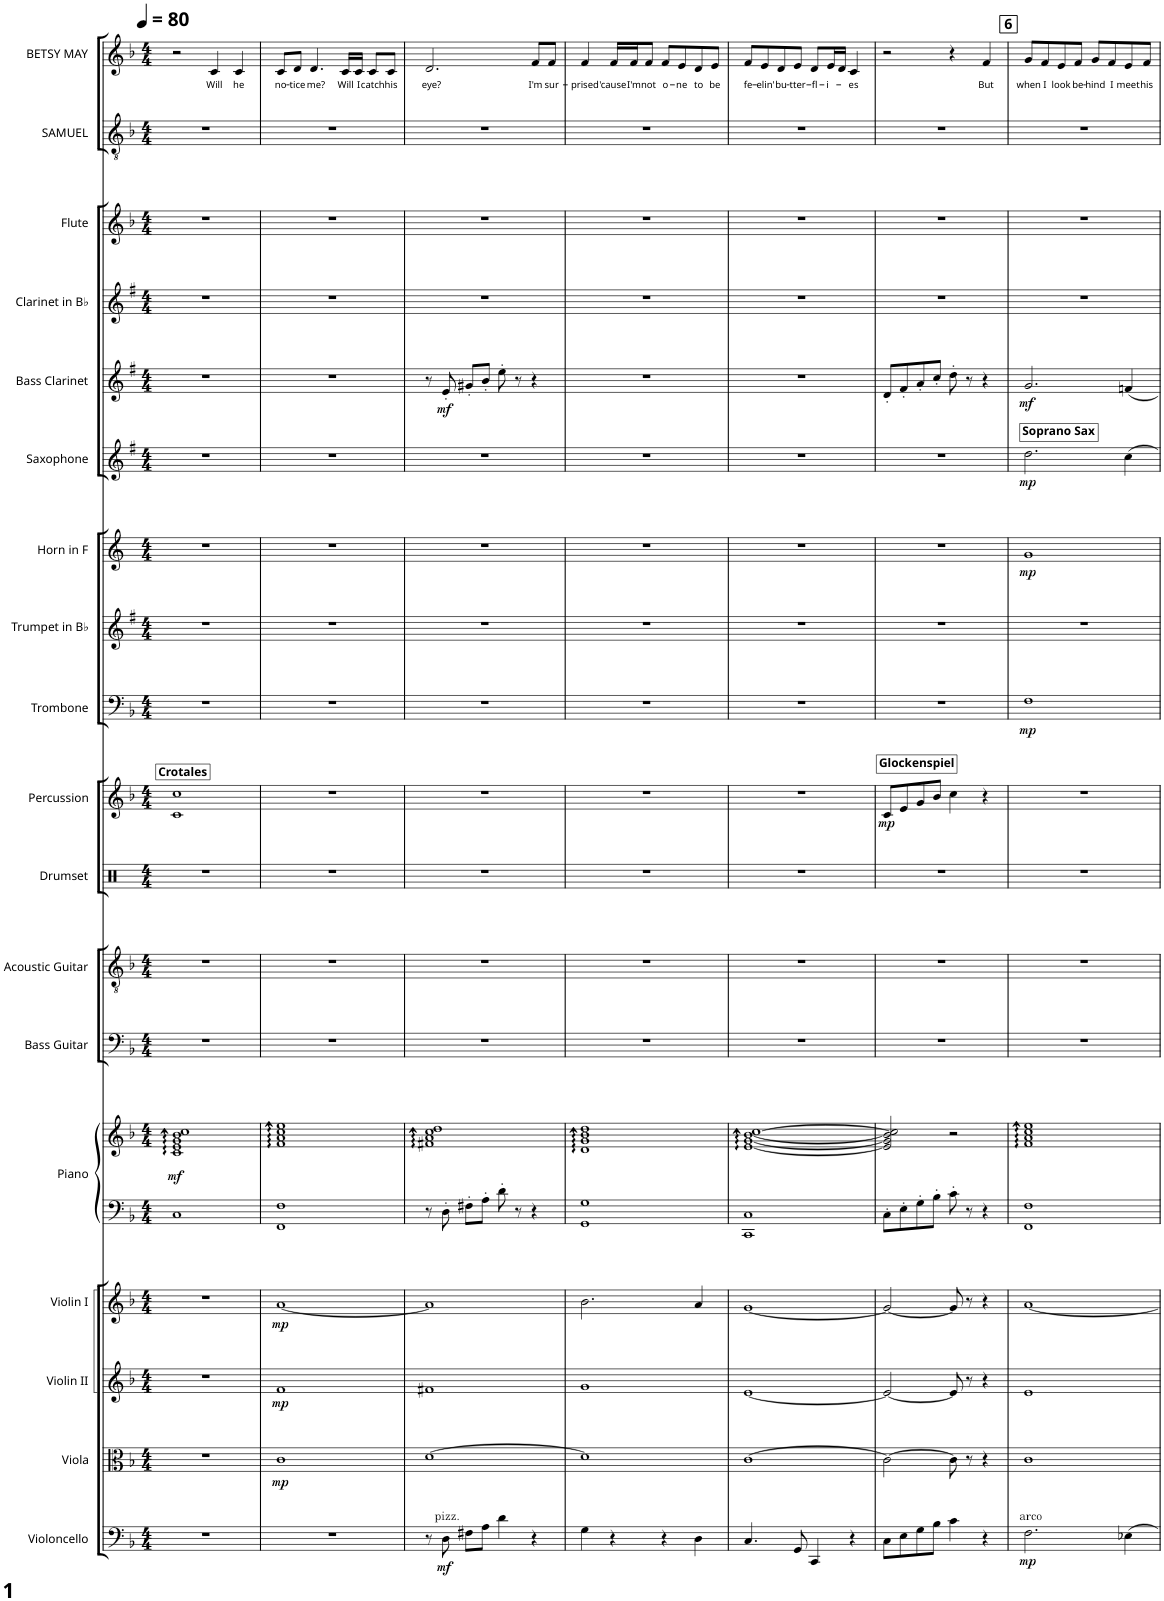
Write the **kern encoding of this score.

**kern	**dynam	**kern	**dynam	**kern	**dynam	**kern	**dynam	**kern	**kern	**dynam	**kern	**kern	**kern	**kern	**dynam	**kern	**dynam	**kern	**kern	**dynam	**kern	**dynam	**kern	**dynam	**kern	**kern	**kern	**kern	**text
*part18	*part18	*part17	*part17	*part16	*part16	*part15	*part15	*part14	*part14	*part14	*part13	*part12	*part11	*part10	*part10	*part9	*part9	*part8	*part7	*part7	*part6	*part6	*part5	*part5	*part4	*part3	*part2	*part1	*part1
*staff19	*staff19	*staff18	*staff18	*staff17	*staff17	*staff16	*staff16	*staff15	*staff14	*staff14/15	*staff13	*staff12	*staff11	*staff10	*staff10	*staff9	*staff9	*staff8	*staff7	*staff7	*staff6	*staff6	*staff5	*staff5	*staff4	*staff3	*staff2	*staff1	*staff1
*I"Violoncello	*	*I"Viola	*	*I"Violin II	*	*I"Violin I	*	*I"Piano	*	*	*I"Bass Guitar	*I"Acoustic Guitar	*I"Drumset	*I"Glockenspiel	*	*I"Trombone	*	*I"Trumpet in Bb	*I"Horn in F	*	*I"Saxophone	*	*I"Bass Clarinet	*	*I"Clarinet in Bb	*I"Flute	*I"SAMUEL	*I"BETSY MAY	*
*I'Vc.	*	*I'Vla.	*	*I'Vln. II	*	*I'Vln. I	*	*I'Pno.	*	*	*I'B. Guit.	*I'Guit.	*I'D. Set	*I'Glock.	*	*I'Tbn.	*	*I'Tpt. in Bb	*I'Hn. in F	*	*I'Sax.	*	*I'B. Cl.	*	*I'Cl. in Bb	*I'Fl.	*I'S	*I'BM	*
*clefF4	*	*clefC3	*	*clefG2	*	*clefG2	*	*clefF4	*clefG2	*	*clefF4	*clefGv2	*clefX	*clefG2	*	*clefF4	*	*clefG2	*clefG2	*	*clefG2	*	*clefG2	*	*clefG2	*clefG2	*clefGv2	*clefG2	*
*	*	*	*	*	*	*	*	*	*	*	*Trd7c12	*	*	*Trd-14c-24	*	*	*	*Trd1c2	*Trd4c7	*	*Trd1c2	*	*Trd8c14	*	*Trd1c2	*	*	*	*
*k[b-]	*	*k[b-]	*	*k[b-]	*	*k[b-]	*	*k[b-]	*k[b-]	*	*k[b-]	*k[b-]	*k[]	*k[b-]	*	*k[b-]	*	*k[f#]	*k[]	*	*k[f#]	*	*k[f#]	*	*k[f#]	*k[b-]	*k[b-]	*k[b-]	*
*M4/4	*	*M4/4	*	*M4/4	*	*M4/4	*	*M4/4	*M4/4	*	*M4/4	*M4/4	*M4/4	*M4/4	*	*M4/4	*	*M4/4	*M4/4	*	*M4/4	*	*M4/4	*	*M4/4	*M4/4	*M4/4	*M4/4	*
*MM80	*	*MM80	*	*MM80	*	*MM80	*	*MM80	*MM80	*	*MM80	*MM80	*MM80	*MM80	*	*MM80	*	*MM80	*MM80	*	*MM80	*	*MM80	*	*MM80	*MM80	*MM80	*MM80	*
=1	=1	=1	=1	=1	=1	=1	=1	=1	=1	=1	=1	=1	=1	=1	=1	=1	=1	=1	=1	=1	=1	=1	=1	=1	=1	=1	=1	=1	=1
!	!	!	!	!	!	!	!	!	!	!	!	!	!	!LO:TX:a:B:t=Crotales	!	!	!	!	!	!	!	!	!	!	!	!	!	!	!
!	!	!	!	!	!	!	!	!	!	!LO:DY:b	!	!	!	!	!	!	!	!	!	!	!	!	!	!	!	!	!	!	!
1r	.	1r	.	1r	.	1r	.	1C	1c 1e 1g 1b- 1cc	mf	1r	1r	1r	1c 1cc	.	1r	.	1r	1r	.	1r	.	1r	.	1r	1r	1r	2r	.
!	!	!	!	!	!	!	!	!	!	!	!	!	!	!	!	!	!	!	!	!	!	!	!	!	!	!	!	!	!LO:LY:b
.	.	.	.	.	.	.	.	.	.	.	.	.	.	.	.	.	.	.	.	.	.	.	.	.	.	.	.	4c/	Will
!	!	!	!	!	!	!	!	!	!	!	!	!	!	!	!	!	!	!	!	!	!	!	!	!	!	!	!	!	!LO:LY:b
.	.	.	.	.	.	.	.	.	.	.	.	.	.	.	.	.	.	.	.	.	.	.	.	.	.	.	.	4c/	he
=2	=2	=2	=2	=2	=2	=2	=2	=2	=2	=2	=2	=2	=2	=2	=2	=2	=2	=2	=2	=2	=2	=2	=2	=2	=2	=2	=2	=2	=2
!	!	!	!LO:DY:b	!	!LO:DY:b	!	!LO:DY:b	!	!	!	!	!	!	!	!	!	!	!	!	!	!	!	!	!	!	!	!	!	!LO:LY:b
1r	.	1c	mp	1f	mp	[1a	mp	1FF 1F	1f 1a 1cc 1ee	.	1r	1r	1r	1r	.	1r	.	1r	1r	.	1r	.	1r	.	1r	1r	1r	8c/L	no-
!	!	!	!	!	!	!	!	!	!	!	!	!	!	!	!	!	!	!	!	!	!	!	!	!	!	!	!	!	!LO:LY:b
.	.	.	.	.	.	.	.	.	.	.	.	.	.	.	.	.	.	.	.	.	.	.	.	.	.	.	.	8d/J	-tice
!	!	!	!	!	!	!	!	!	!	!	!	!	!	!	!	!	!	!	!	!	!	!	!	!	!	!	!	!	!LO:LY:b
.	.	.	.	.	.	.	.	.	.	.	.	.	.	.	.	.	.	.	.	.	.	.	.	.	.	.	.	4.d/	me?
!	!	!	!	!	!	!	!	!	!	!	!	!	!	!	!	!	!	!	!	!	!	!	!	!	!	!	!	!	!LO:LY:b
.	.	.	.	.	.	.	.	.	.	.	.	.	.	.	.	.	.	.	.	.	.	.	.	.	.	.	.	16c/LL	Will
!	!	!	!	!	!	!	!	!	!	!	!	!	!	!	!	!	!	!	!	!	!	!	!	!	!	!	!	!	!LO:LY:b
.	.	.	.	.	.	.	.	.	.	.	.	.	.	.	.	.	.	.	.	.	.	.	.	.	.	.	.	16c/JJ	I
!	!	!	!	!	!	!	!	!	!	!	!	!	!	!	!	!	!	!	!	!	!	!	!	!	!	!	!	!	!LO:LY:b
.	.	.	.	.	.	.	.	.	.	.	.	.	.	.	.	.	.	.	.	.	.	.	.	.	.	.	.	8c/L	catch
!	!	!	!	!	!	!	!	!	!	!	!	!	!	!	!	!	!	!	!	!	!	!	!	!	!	!	!	!	!LO:LY:b
.	.	.	.	.	.	.	.	.	.	.	.	.	.	.	.	.	.	.	.	.	.	.	.	.	.	.	.	8c/J	his
=3	=3	=3	=3	=3	=3	=3	=3	=3	=3	=3	=3	=3	=3	=3	=3	=3	=3	=3	=3	=3	=3	=3	=3	=3	=3	=3	=3	=3	=3
!	!	!	!	!	!	!	!	!	!	!	!	!	!	!	!	!	!	!	!	!	!	!	!	!	!	!	!	!	!LO:LY:b
8r	.	[1d	.	1f#X	.	1a]	.	8r	1f#X 1a 1cc 1dd	.	1r	1r	1r	1r	.	1r	.	1r	1r	.	1r	.	8r	.	1r	1r	1r	2.d/	eye?
!LO:TX:a:t=pizz.	!	!	!	!	!	!	!	!	!	!	!	!	!	!	!	!	!	!	!	!	!	!	!	!	!	!	!	!	!
!	!LO:DY:b	!	!	!	!	!	!	!	!	!	!	!	!	!	!	!	!	!	!	!	!	!	!	!LO:DY:b	!	!	!	!	!
8D\	mf	.	.	.	.	.	.	8D'\	.	.	.	.	.	.	.	.	.	.	.	.	.	.	8e'/	mf	.	.	.	.	.
8F#X\L	.	.	.	.	.	.	.	8F#X'\L	.	.	.	.	.	.	.	.	.	.	.	.	.	.	8g#X'/L	.	.	.	.	.	.
8A\J	.	.	.	.	.	.	.	8A'\J	.	.	.	.	.	.	.	.	.	.	.	.	.	.	8b'/J	.	.	.	.	.	.
4d\	.	.	.	.	.	.	.	8d'\	.	.	.	.	.	.	.	.	.	.	.	.	.	.	8ee'\	.	.	.	.	.	.
.	.	.	.	.	.	.	.	8r	.	.	.	.	.	.	.	.	.	.	.	.	.	.	8r	.	.	.	.	.	.
!	!	!	!	!	!	!	!	!	!	!	!	!	!	!	!	!	!	!	!	!	!	!	!	!	!	!	!	!	!LO:LY:b
4r	.	.	.	.	.	.	.	4r	.	.	.	.	.	.	.	.	.	.	.	.	.	.	4r	.	.	.	.	8f/L	I'm
!	!	!	!	!	!	!	!	!	!	!	!	!	!	!	!	!	!	!	!	!	!	!	!	!	!	!	!	!	!LO:LY:b
.	.	.	.	.	.	.	.	.	.	.	.	.	.	.	.	.	.	.	.	.	.	.	.	.	.	.	.	8f/J	sur-
=4	=4	=4	=4	=4	=4	=4	=4	=4	=4	=4	=4	=4	=4	=4	=4	=4	=4	=4	=4	=4	=4	=4	=4	=4	=4	=4	=4	=4	=4
!	!	!	!	!	!	!	!	!	!	!	!	!	!	!	!	!	!	!	!	!	!	!	!	!	!	!	!	!	!LO:LY:b
4G\	.	1d]	.	1g	.	2.b-\	.	1GG 1G	1d 1g 1b- 1dd	.	1r	1r	1r	1r	.	1r	.	1r	1r	.	1r	.	1r	.	1r	1r	1r	4f/	-prised
!	!	!	!	!	!	!	!	!	!	!	!	!	!	!	!	!	!	!	!	!	!	!	!	!	!	!	!	!	!LO:LY:b
4r	.	.	.	.	.	.	.	.	.	.	.	.	.	.	.	.	.	.	.	.	.	.	.	.	.	.	.	16f/LL	'cause
!	!	!	!	!	!	!	!	!	!	!	!	!	!	!	!	!	!	!	!	!	!	!	!	!	!	!	!	!	!LO:LY:b
.	.	.	.	.	.	.	.	.	.	.	.	.	.	.	.	.	.	.	.	.	.	.	.	.	.	.	.	16f/J	I'm
!	!	!	!	!	!	!	!	!	!	!	!	!	!	!	!	!	!	!	!	!	!	!	!	!	!	!	!	!	!LO:LY:b
.	.	.	.	.	.	.	.	.	.	.	.	.	.	.	.	.	.	.	.	.	.	.	.	.	.	.	.	8f/J	not
!	!	!	!	!	!	!	!	!	!	!	!	!	!	!	!	!	!	!	!	!	!	!	!	!	!	!	!	!	!LO:LY:b
4r	.	.	.	.	.	.	.	.	.	.	.	.	.	.	.	.	.	.	.	.	.	.	.	.	.	.	.	8f/L	o-
!	!	!	!	!	!	!	!	!	!	!	!	!	!	!	!	!	!	!	!	!	!	!	!	!	!	!	!	!	!LO:LY:b
.	.	.	.	.	.	.	.	.	.	.	.	.	.	.	.	.	.	.	.	.	.	.	.	.	.	.	.	8e/	-ne
!	!	!	!	!	!	!	!	!	!	!	!	!	!	!	!	!	!	!	!	!	!	!	!	!	!	!	!	!	!LO:LY:b
4D\	.	.	.	.	.	4a/	.	.	.	.	.	.	.	.	.	.	.	.	.	.	.	.	.	.	.	.	.	8d/	to
!	!	!	!	!	!	!	!	!	!	!	!	!	!	!	!	!	!	!	!	!	!	!	!	!	!	!	!	!	!LO:LY:b
.	.	.	.	.	.	.	.	.	.	.	.	.	.	.	.	.	.	.	.	.	.	.	.	.	.	.	.	8e/J	be
=5	=5	=5	=5	=5	=5	=5	=5	=5	=5	=5	=5	=5	=5	=5	=5	=5	=5	=5	=5	=5	=5	=5	=5	=5	=5	=5	=5	=5	=5
!	!	!	!	!	!	!	!	!	!	!	!	!	!	!	!	!	!	!	!	!	!	!	!	!	!	!	!	!	!LO:LY:b
4.C/	.	[1c	.	[1e	.	[1g	.	1CC 1C	[1e [1g [1b- [1cc	.	1r	1r	1r	1r	.	1r	.	1r	1r	.	1r	.	1r	.	1r	1r	1r	8f/L	fe-
!	!	!	!	!	!	!	!	!	!	!	!	!	!	!	!	!	!	!	!	!	!	!	!	!	!	!	!	!	!LO:LY:b
.	.	.	.	.	.	.	.	.	.	.	.	.	.	.	.	.	.	.	.	.	.	.	.	.	.	.	.	8e/	-elin'
!	!	!	!	!	!	!	!	!	!	!	!	!	!	!	!	!	!	!	!	!	!	!	!	!	!	!	!	!	!LO:LY:b
.	.	.	.	.	.	.	.	.	.	.	.	.	.	.	.	.	.	.	.	.	.	.	.	.	.	.	.	8d/	bu-
!	!	!	!	!	!	!	!	!	!	!	!	!	!	!	!	!	!	!	!	!	!	!	!	!	!	!	!	!	!LO:LY:b
8GG/	.	.	.	.	.	.	.	.	.	.	.	.	.	.	.	.	.	.	.	.	.	.	.	.	.	.	.	8e/J	-tter-
!	!	!	!	!	!	!	!	!	!	!	!	!	!	!	!	!	!	!	!	!	!	!	!	!	!	!	!	!	!LO:LY:b
4CC^/	.	.	.	.	.	.	.	.	.	.	.	.	.	.	.	.	.	.	.	.	.	.	.	.	.	.	.	8d/L	-fl-
!	!	!	!	!	!	!	!	!	!	!	!	!	!	!	!	!	!	!	!	!	!	!	!	!	!	!	!	!	!LO:LY:b
.	.	.	.	.	.	.	.	.	.	.	.	.	.	.	.	.	.	.	.	.	.	.	.	.	.	.	.	16e/L	-i-
.	.	.	.	.	.	.	.	.	.	.	.	.	.	.	.	.	.	.	.	.	.	.	.	.	.	.	.	16d/JJ	.
!	!	!	!	!	!	!	!	!	!	!	!	!	!	!	!	!	!	!	!	!	!	!	!	!	!	!	!	!	!LO:LY:b
4r	.	.	.	.	.	.	.	.	.	.	.	.	.	.	.	.	.	.	.	.	.	.	.	.	.	.	.	4c/	-es
=6	=6	=6	=6	=6	=6	=6	=6	=6	=6	=6	=6	=6	=6	=6	=6	=6	=6	=6	=6	=6	=6	=6	=6	=6	=6	=6	=6	=6	=6
!	!	!	!	!	!	!	!	!	!	!	!	!	!	!LO:TX:a:B:t=Glockenspiel	!	!	!	!	!	!	!	!	!	!	!	!	!	!	!
!	!	!	!	!	!	!	!	!	!	!	!	!	!	!	!LO:DY:b	!	!	!	!	!	!	!	!	!	!	!	!	!	!
8C\L	.	2c\_	.	2e/_	.	2g/_	.	8C'\L	2e/] 2g/] 2b-/] 2cc/]	.	1r	1r	1r	8c/L	mp	1r	.	1r	1r	.	1r	.	8d'/L	.	1r	1r	1r	2r	.
8E\	.	.	.	.	.	.	.	8E'\	.	.	.	.	.	8e/	.	.	.	.	.	.	.	.	8f#'/	.	.	.	.	.	.
8G\	.	.	.	.	.	.	.	8G'\	.	.	.	.	.	8g/	.	.	.	.	.	.	.	.	8a'/	.	.	.	.	.	.
8B-\J	.	.	.	.	.	.	.	8B-'\J	.	.	.	.	.	8b-/J	.	.	.	.	.	.	.	.	8cc'/J	.	.	.	.	.	.
4c\	.	8c\]	.	8e/]	.	8g/]	.	8c'\	2r	.	.	.	.	4cc\	.	.	.	.	.	.	.	.	8dd'\	.	.	.	.	4r	.
.	.	8r	.	8r	.	8r	.	8r	.	.	.	.	.	.	.	.	.	.	.	.	.	.	8r	.	.	.	.	.	.
!	!	!	!	!	!	!	!	!	!	!	!	!	!	!	!	!	!	!	!	!	!	!	!	!	!	!	!	!	!LO:LY:b
4r	.	4r	.	4r	.	4r	.	4r	.	.	.	.	.	4r	.	.	.	.	.	.	.	.	4r	.	.	.	.	4f/	But
!!LO:REH:place=s1:a:B:cj:fs=12:t=6
=7	=7	=7	=7	=7	=7	=7	=7	=7	=7	=7	=7	=7	=7	=7	=7	=7	=7	=7	=7	=7	=7	=7	=7	=7	=7	=7	=7	=7	=7
!	!	!	!	!	!	!	!	!	!	!	!	!	!	!	!	!	!	!	!	!	!LO:TX:a:B:t=Soprano Sax	!	!	!	!	!	!	!	!
!LO:TX:a:t=arco	!	!	!	!	!	!	!	!	!	!	!	!	!	!	!	!	!	!	!	!	!	!	!	!	!	!	!	!	!
!	!LO:DY:b	!	!	!	!	!	!	!	!	!	!	!	!	!	!	!	!LO:DY:b	!	!	!LO:DY:b	!	!LO:DY:b	!	!LO:DY:b	!	!	!	!	!LO:LY:b
2.F\	mp	1c	.	1e	.	[1a	.	1FF 1F	1f 1a 1cc 1ee	.	1r	1r	1r	1r	.	1F	mp	1r	1g	mp	2.dd\	mp	2.g/	mf	1r	1r	1r	8g/L	when
!	!	!	!	!	!	!	!	!	!	!	!	!	!	!	!	!	!	!	!	!	!	!	!	!	!	!	!	!	!LO:LY:b
.	.	.	.	.	.	.	.	.	.	.	.	.	.	.	.	.	.	.	.	.	.	.	.	.	.	.	.	8f/	I
!	!	!	!	!	!	!	!	!	!	!	!	!	!	!	!	!	!	!	!	!	!	!	!	!	!	!	!	!	!LO:LY:b
.	.	.	.	.	.	.	.	.	.	.	.	.	.	.	.	.	.	.	.	.	.	.	.	.	.	.	.	8e/	look
!	!	!	!	!	!	!	!	!	!	!	!	!	!	!	!	!	!	!	!	!	!	!	!	!	!	!	!	!	!LO:LY:b
.	.	.	.	.	.	.	.	.	.	.	.	.	.	.	.	.	.	.	.	.	.	.	.	.	.	.	.	8f/J	be-
!	!	!	!	!	!	!	!	!	!	!	!	!	!	!	!	!	!	!	!	!	!	!	!	!	!	!	!	!	!LO:LY:b
.	.	.	.	.	.	.	.	.	.	.	.	.	.	.	.	.	.	.	.	.	.	.	.	.	.	.	.	8g/L	-hind
!	!	!	!	!	!	!	!	!	!	!	!	!	!	!	!	!	!	!	!	!	!	!	!	!	!	!	!	!	!LO:LY:b
.	.	.	.	.	.	.	.	.	.	.	.	.	.	.	.	.	.	.	.	.	.	.	.	.	.	.	.	8f/	I
!	!	!	!	!	!	!	!	!	!	!	!	!	!	!	!	!	!	!	!	!	!	!	!	!	!	!	!	!	!LO:LY:b
4E-X\	.	.	.	.	.	.	.	.	.	.	.	.	.	.	.	.	.	.	.	.	4cc\	.	4fn/	.	.	.	.	8e/	meet
!	!	!	!	!	!	!	!	!	!	!	!	!	!	!	!	!	!	!	!	!	!	!	!	!	!	!	!	!	!LO:LY:b
.	.	.	.	.	.	.	.	.	.	.	.	.	.	.	.	.	.	.	.	.	.	.	.	.	.	.	.	8f/J	his
=	=	=	=	=	=	=	=	=	=	=	=	=	=	=	=	=	=	=	=	=	=	=	=	=	=	=	=	=	=
*-	*-	*-	*-	*-	*-	*-	*-	*-	*-	*-	*-	*-	*-	*-	*-	*-	*-	*-	*-	*-	*-	*-	*-	*-	*-	*-	*-	*-	*-
